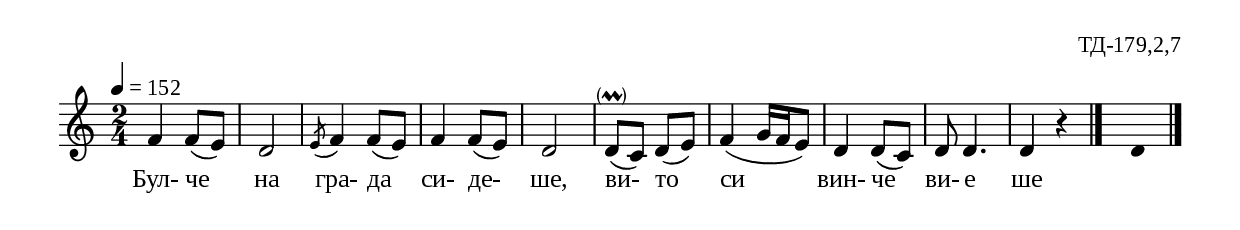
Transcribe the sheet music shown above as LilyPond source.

%{
laz_179_2_07
%}

\include "td-preamble.ly"

\score {
\relative c' {
 \tempo 4 = 152
 \time 2/4
f4 f8( e) | d2 | \acciaccatura e8 f4 f8( e) | f4 f8( e) | d2 | 
\parS
d8-\parenthesize\prall( c) d( e) |
f4( g16[ f e8]) | d4 d8( c) | d8 d4. | d4 r
 \bar "|." 
 s4 \fixB d
 \bar "|." 
 }
\addlyrics { Бул- че на гра- да си- де- ше, ви- то си вин- че ви- е ше }
%
\layout {
  indent = #0
  line-width = 190\mm
  ragged-right=##f
}
%
\midi { 
	\context {
		\Score
		tempoWholesPerMinute = #(ly:make-moment 152 4)
		}
	}
}
%
\header{
  opus = "ТД-179,2,7"
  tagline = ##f
}


